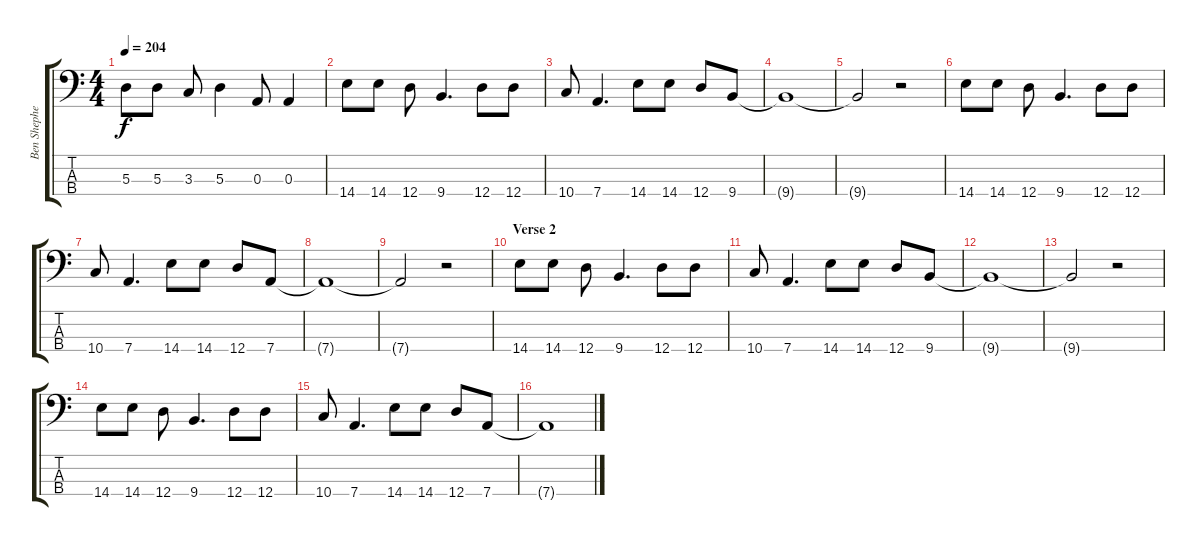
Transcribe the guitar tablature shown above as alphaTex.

\track ("Ben Shepherd - Bass" "Ben Shephe") {instrument electricbassfinger}
\staff {score tabs}
\tuning (G2 D2 A1 D1) {hide}
\ts (4 4)
\tempo 204
\clef f4
\ks c
5.3.8{dy f} 5.3.8 3.3.8 5.3.4 0.3.8 0.3.4 |
14.4.8 14.4.8 12.4.8 9.4.4{d} 12.4.8 12.4.8 |
10.4.8 7.4.4{d} 14.4.8 14.4.8 12.4.8 9.4.8 |
9.4{t}.1 |
9.4{t}.2 r.2 |
14.4.8 14.4.8 12.4.8 9.4.4{d} 12.4.8 12.4.8 |
10.4.8 7.4.4{d} 14.4.8 14.4.8 12.4.8 7.4.8 |
7.4{t}.1 |
7.4{t}.2 r.2 |
\section ("" "Verse 2")
14.4.8 14.4.8 12.4.8 9.4.4{d} 12.4.8 12.4.8 |
10.4.8 7.4.4{d} 14.4.8 14.4.8 12.4.8 9.4.8 |
9.4{t}.1 |
9.4{t}.2 r.2 |
14.4.8 14.4.8 12.4.8 9.4.4{d} 12.4.8 12.4.8 |
10.4.8 7.4.4{d} 14.4.8 14.4.8 12.4.8 7.4.8 |
7.4{t}.1
